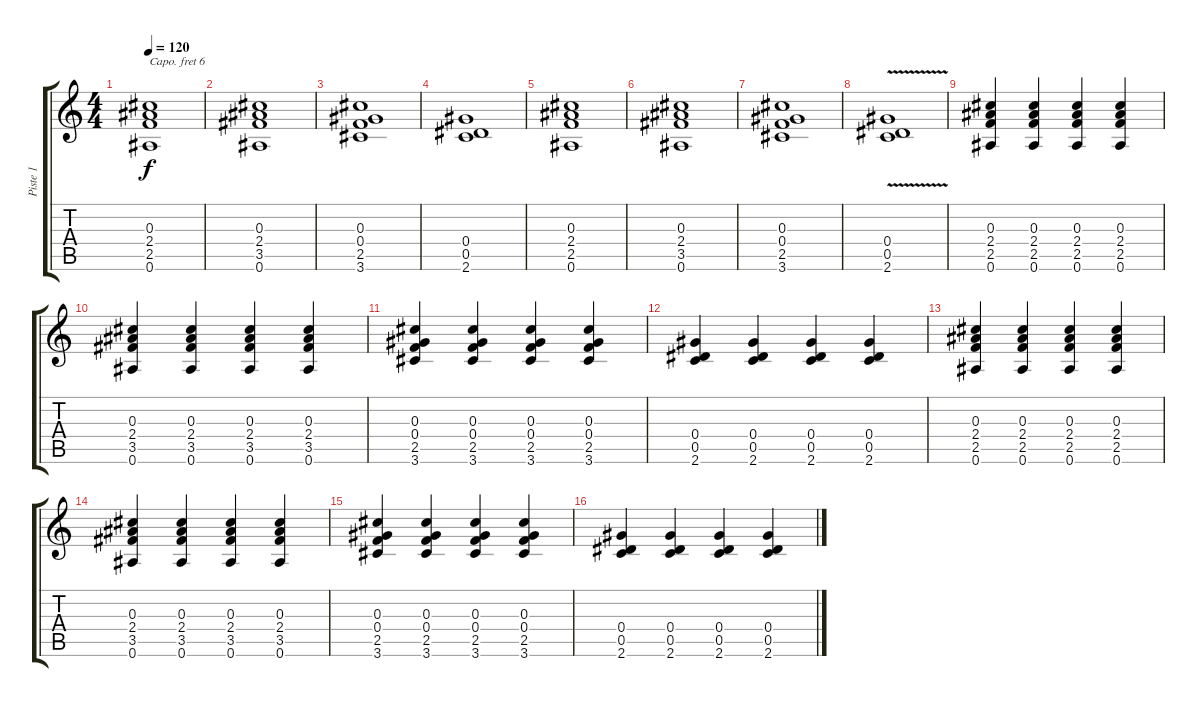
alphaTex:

\track ("Piste 1" "Piste 1") {instrument acousticguitarnylon}
\staff {score tabs}
\capo 6
\tuning (E4 B3 G3 D3 A2 E2) {hide}
\ts (4 4)
\tempo 120
\clef g2
\ks c
(0.3 2.4 2.5 0.6).1{dy f instrument acousticguitarnylon} |
(0.3 2.4 3.5 0.6).1 |
(0.3 0.4 2.5 3.6).1 |
(0.4 0.5 2.6).1 |
(0.3 2.4 2.5 0.6).1 |
(0.3 2.4 3.5 0.6).1 |
(0.3 0.4 2.5 3.6).1 |
(0.4{v} 0.5 2.6).1 |
(0.3 2.4 2.5 0.6).4 (0.3 2.4 2.5 0.6).4 (0.3 2.4 2.5 0.6).4 (0.3 2.4 2.5 0.6).4 |
(0.3 2.4 3.5 0.6).4 (0.3 2.4 3.5 0.6).4 (0.3 2.4 3.5 0.6).4 (0.3 2.4 3.5 0.6).4 |
(0.3 0.4 2.5 3.6).4 (0.3 0.4 2.5 3.6).4 (0.3 0.4 2.5 3.6).4 (0.3 0.4 2.5 3.6).4 |
(0.4 0.5 2.6).4 (0.4 0.5 2.6).4 (0.4 0.5 2.6).4 (0.4 0.5 2.6).4 |
(0.3 2.4 2.5 0.6).4 (0.3 2.4 2.5 0.6).4 (0.3 2.4 2.5 0.6).4 (0.3 2.4 2.5 0.6).4 |
(0.3 2.4 3.5 0.6).4 (0.3 2.4 3.5 0.6).4 (0.3 2.4 3.5 0.6).4 (0.3 2.4 3.5 0.6).4 |
(0.3 0.4 2.5 3.6).4 (0.3 0.4 2.5 3.6).4 (0.3 0.4 2.5 3.6).4 (0.3 0.4 2.5 3.6).4 |
(0.4 0.5 2.6).4 (0.4 0.5 2.6).4 (0.4 0.5 2.6).4 (0.4 0.5 2.6).4
